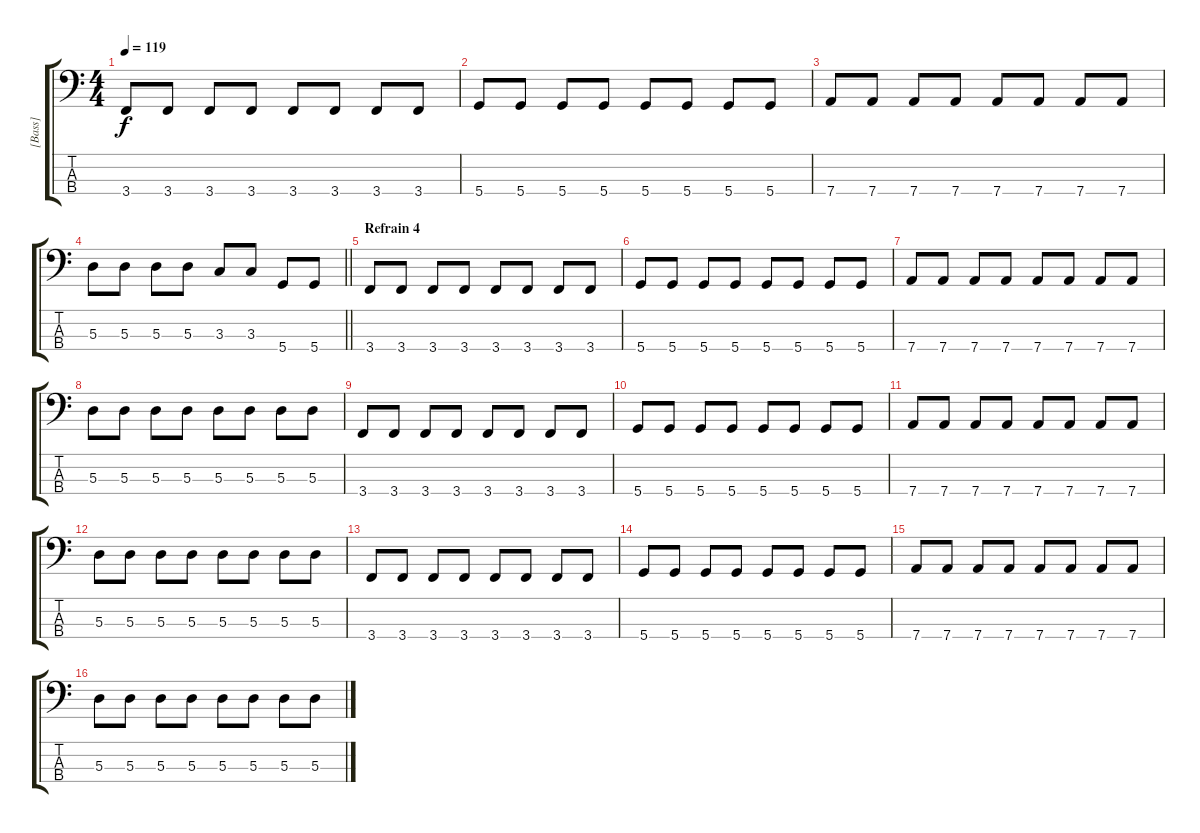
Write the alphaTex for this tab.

\track ("[Bass]" "[Bass]") {instrument electricbasspick}
\staff {score tabs}
\tuning (G2 D2 A1 D1) {hide}
\ts (4 4)
\tempo 119
\clef f4
\ks c
3.4.8{dy f} 3.4.8 3.4.8 3.4.8 3.4.8 3.4.8 3.4.8 3.4.8 |
5.4.8 5.4.8 5.4.8 5.4.8 5.4.8 5.4.8 5.4.8 5.4.8 |
7.4.8 7.4.8 7.4.8 7.4.8 7.4.8 7.4.8 7.4.8 7.4.8 |
\barLineRight lightlight
5.3.8 5.3.8 5.3.8 5.3.8 3.3.8 3.3.8 5.4.8 5.4.8 |
\section ("" "Refrain 4")
3.4.8 3.4.8 3.4.8 3.4.8 3.4.8 3.4.8 3.4.8 3.4.8 |
5.4.8 5.4.8 5.4.8 5.4.8 5.4.8 5.4.8 5.4.8 5.4.8 |
7.4.8 7.4.8 7.4.8 7.4.8 7.4.8 7.4.8 7.4.8 7.4.8 |
5.3.8 5.3.8 5.3.8 5.3.8 5.3.8 5.3.8 5.3.8 5.3.8 |
3.4.8 3.4.8 3.4.8 3.4.8 3.4.8 3.4.8 3.4.8 3.4.8 |
5.4.8 5.4.8 5.4.8 5.4.8 5.4.8 5.4.8 5.4.8 5.4.8 |
7.4.8 7.4.8 7.4.8 7.4.8 7.4.8 7.4.8 7.4.8 7.4.8 |
5.3.8 5.3.8 5.3.8 5.3.8 5.3.8 5.3.8 5.3.8 5.3.8 |
3.4.8 3.4.8 3.4.8 3.4.8 3.4.8 3.4.8 3.4.8 3.4.8 |
5.4.8 5.4.8 5.4.8 5.4.8 5.4.8 5.4.8 5.4.8 5.4.8 |
7.4.8 7.4.8 7.4.8 7.4.8 7.4.8 7.4.8 7.4.8 7.4.8 |
5.3.8 5.3.8 5.3.8 5.3.8 5.3.8 5.3.8 5.3.8 5.3.8
